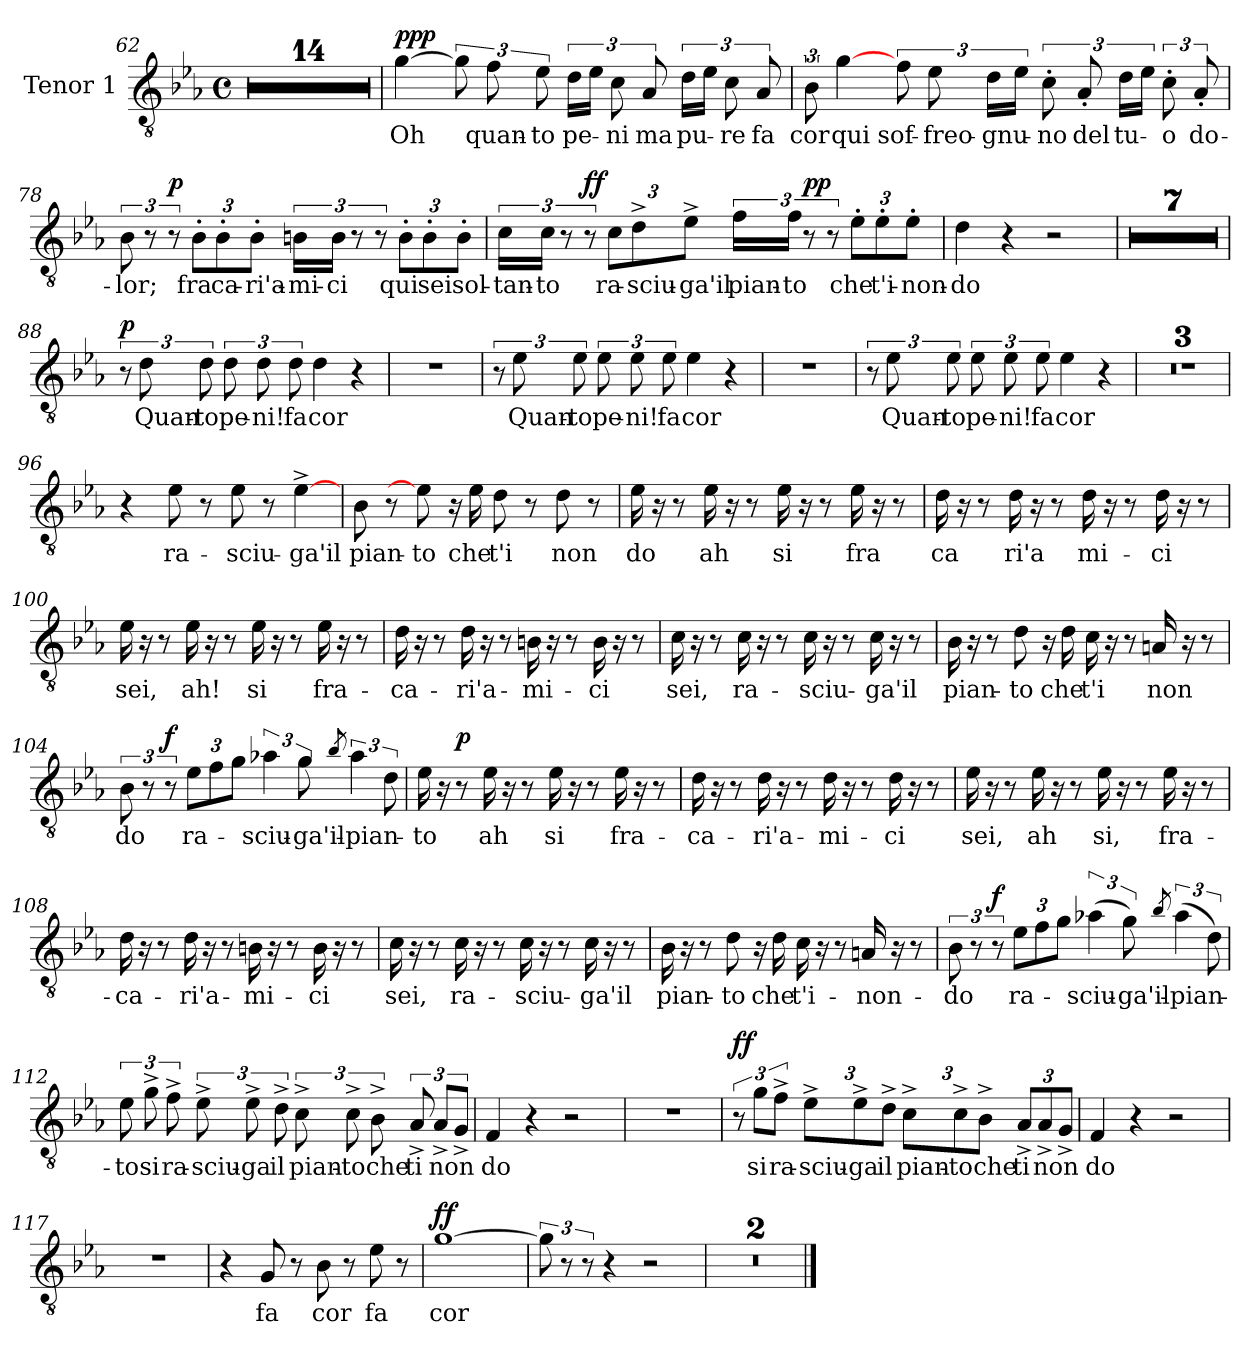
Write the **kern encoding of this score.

**kern	**text	**dynam
*part1	*part1	*part1
*staff1	*staff1	*staff1
*I"Tenor 1	*	*
*I'T.1	*	*
*clefGv2	*	*
*k[b-e-a-]	*	*
*E-:	*	*
*M4/4	*	*
*met(c)	*	*
=62	=62	=62
1r	.	.
=63	=63	=63
1r	.	.
=64	=64	=64
1r	.	.
=65	=65	=65
1r	.	.
!!LO:PB:g=z
=66	=66	=66
1r	.	.
=67	=67	=67
1r	.	.
=68	=68	=68
1r	.	.
=69	=69	=69
1r	.	.
!!LO:LB:g=z
=70	=70	=70
1r	.	.
=71	=71	=71
1r	.	.
!!LO:LB:g=z
=72	=72	=72
1r	.	.
=73	=73	=73
1r	.	.
!!LO:LB:g=z
=74	=74	=74
1r	.	.
=75	=75	=75
1r	.	.
!!LO:PB:g=z
=76	=76	=76
!	!	!LO:DY:b
[4g\	Oh	ppp
12g\]	.	.
12f\	quan-	.
12e-\	-to	.
24d\LL	pe-	.
24e-\JJ	.	.
12c\	-ni	.
12A-/	ma	.
24d\LL	pu-	.
24e-\JJ	.	.
12c\	-re	.
12A-/	fa	.
!!LO:PB:g=z
=77	=77	=77
12B-\	cor	.
[4g\	qui	.
12f\	sof-	.
12e-\	-freo-	.
24d\LL	-gnu-	.
24e-\JJ	.	.
12c'\	-no	.
12A-'/	del	.
24d\LL	tu-	.
24e-\JJ	.	.
12c'\	-o	.
12A-'/	do-	.
=78	=78	=78
12B-\	-lor;	.
12r	.	.
!	!	!LO:DY:b
12r	.	p
12B-'\L	fra	.
12B-'\	ca-	.
12B-'\J	-ri'a-	.
24Bn\LL	-mi-	.
24B\JJ	-ci	.
12r	.	.
12r	.	.
12B'\L	qui	.
12B'\	sei	.
12B'\J	sol-	.
!!LO:PB:g=z
=79	=79	=79
24c\LL	-tan-	.
24c\JJ	-to	.
12r	.	.
!	!	!LO:DY:b
12r	.	ff
12c\L	ra-	.
12d^\	-sciu-	.
12e-^\J	-ga'il	.
24f\LL	pian-	.
24f\JJ	-to	.
!	!	!LO:DY:b
12r	.	pp
12r	.	.
12e-'\L	che	.
12e-'\	t'i-	.
12e-'\J	-non-	.
=80	=80	=80
4d\	-do	.
4r	.	.
2r	.	.
=81	=81	=81
1r	.	.
!!LO:LB:g=z
=82	=82	=82
1r	.	.
=83	=83	=83
1r	.	.
=84	=84	=84
1r	.	.
=85	=85	=85
1r	.	.
!!LO:PB:g=z
=86	=86	=86
1r	.	.
=87	=87	=87
1r	.	.
=88	=88	=88
!	!	!LO:DY:b
12r	.	p
12d\	Quan-	.
12d\	-to	.
12d\	pe-	.
12d\	-ni!	.
12d\	fa	.
4d\	cor	.
4r	.	.
!!LO:PB:g=z
=89	=89	=89
1r	.	.
=90	=90	=90
12r	.	.
12e-\	Quan-	.
12e-\	-to	.
12e-\	pe-	.
12e-\	-ni!	.
12e-\	fa	.
4e-\	cor	.
4r	.	.
=91	=91	=91
1r	.	.
!!LO:PB:g=z
=92	=92	=92
12r	.	.
12e-\	Quan-	.
12e-\	-to	.
12e-\	pe-	.
12e-\	-ni!	.
12e-\	fa	.
4e-\	cor	.
4r	.	.
=93	=93	=93
1r	.	.
=94	=94	=94
1r	.	.
!!LO:PB:g=z
=95	=95	=95
1r	.	.
=96	=96	=96
4r	.	.
8e-\	ra-	.
8r	.	.
8e-\	-sciu-	.
8r	.	.
[4e-^\	-ga'il	.
=97	=97	=97
8B-\	pian-	.
8r	.	.
8e-\]	-to	.
16r	.	.
16e-\	che	.
8d\	t'i	.
8r	.	.
8d\	non	.
8r	.	.
!!LO:PB:g=z
=98	=98	=98
16e-\	do	.
16r	.	.
8r	.	.
16e-\	ah	.
16r	.	.
8r	.	.
16e-\	si	.
16r	.	.
8r	.	.
16e-\	fra	.
16r	.	.
8r	.	.
=99	=99	=99
16d\	ca	.
16r	.	.
8r	.	.
16d\	ri'a	.
16r	.	.
8r	.	.
16d\	mi-	.
16r	.	.
8r	.	.
16d\	-ci	.
16r	.	.
8r	.	.
!!LO:PB:g=z
=100	=100	=100
16e-\	sei,	.
16r	.	.
8r	.	.
16e-\	ah!	.
16r	.	.
8r	.	.
16e-\	si	.
16r	.	.
8r	.	.
16e-\	fra-	.
16r	.	.
8r	.	.
=101	=101	=101
16d\	-ca-	.
16r	.	.
8r	.	.
16d\	-ri'a-	.
16r	.	.
8r	.	.
16Bn\	-mi-	.
16r	.	.
8r	.	.
16B\	-ci	.
16r	.	.
8r	.	.
!!LO:PB:g=z
=102	=102	=102
16c\	sei,	.
16r	.	.
8r	.	.
16c\	ra-	.
16r	.	.
8r	.	.
16c\	-sciu-	.
16r	.	.
8r	.	.
16c\	-ga'il	.
16r	.	.
8r	.	.
!!LO:PB:g=z
=103	=103	=103
16B-\	pian-	.
16r	.	.
8r	.	.
8d\	-to	.
16r	.	.
16d\	che	.
16c\	t'i	.
16r	.	.
8r	.	.
16An/	non	.
16r	.	.
8r	.	.
!!LO:PB:g=z
=104	=104	=104
12B-\	do	.
12r	.	.
!	!	!LO:DY:b
12r	.	f
12e-\L	ra-	.
12f\	.	.
12g\J	.	.
6a-X\	-sciu-	.
12g\	-ga'il-	.
8qb-/	.	.
6a-\	-pian-	.
12d\	.	.
!!LO:PB:g=z
=105	=105	=105
16e-\	-to	.
16r	.	.
!	!	!LO:DY:b
8r	.	p
16e-\	ah	.
16r	.	.
8r	.	.
16e-\	si	.
16r	.	.
8r	.	.
16e-\	fra-	.
16r	.	.
8r	.	.
=106	=106	=106
16d\	-ca-	.
16r	.	.
8r	.	.
16d\	-ri'a-	.
16r	.	.
8r	.	.
16d\	-mi-	.
16r	.	.
8r	.	.
16d\	-ci	.
16r	.	.
8r	.	.
!!LO:PB:g=z
=107	=107	=107
16e-\	sei,	.
16r	.	.
8r	.	.
16e-\	ah	.
16r	.	.
8r	.	.
16e-\	si,	.
16r	.	.
8r	.	.
16e-\	fra-	.
16r	.	.
8r	.	.
=108	=108	=108
16d\	-ca-	.
16r	.	.
8r	.	.
16d\	-ri'a-	.
16r	.	.
8r	.	.
16Bn\	-mi-	.
16r	.	.
8r	.	.
16B\	-ci	.
16r	.	.
8r	.	.
!!LO:PB:g=z
=109	=109	=109
16c\	sei,	.
16r	.	.
8r	.	.
16c\	ra-	.
16r	.	.
8r	.	.
16c\	-sciu-	.
16r	.	.
8r	.	.
16c\	-ga'il	.
16r	.	.
8r	.	.
!!LO:PB:g=z
=110	=110	=110
16B-\	pian-	.
16r	.	.
8r	.	.
8d\	-to	.
16r	.	.
16d\	che	.
16c\	t'i-	.
16r	.	.
8r	.	.
16An/	-non-	.
16r	.	.
8r	.	.
!!LO:PB:g=z
=111	=111	=111
12B-\	-do	.
12r	.	.
!	!	!LO:DY:b
12r	.	f
12e-\L	ra-	.
12f\	.	.
12g\J	.	.
(6a-X\	-sciu-	.
12g\)	-ga'il-	.
8qb-/	.	.
(6a-\	-pian-	.
12d\)	.	.
!!LO:PB:g=z
=112	=112	=112
12e-\	-to	.
12g^\	si	.
12f^\	ra-	.
12e-^\	-sciu-	.
12e-^\	-ga	.
12d^\	il	.
12c^\	pian-	.
12c^\	-to	.
12B-^\	che	.
12A-^/	ti	.
12A-^/L	non	.
12G^/J	.	.
=113	=113	=113
4F/	do	.
4r	.	.
2r	.	.
=114	=114	=114
1r	.	.
!!LO:PB:g=z
=115	=115	=115
!	!	!LO:DY:b
12r	.	ff
12g\L	si	.
12f^\J	ra-	.
12e-^\L	-sciu-	.
12e-^\	-ga	.
12d^\J	il	.
12c^\L	pian-	.
12c^\	-to	.
12B-^\J	che	.
12A-^/L	ti	.
12A-^/	non	.
12G^/J	.	.
=116	=116	=116
4F/	do	.
4r	.	.
2r	.	.
=117	=117	=117
1r	.	.
!!LO:PB:g=z
=118	=118	=118
4r	.	.
8G/	fa	.
8r	.	.
8B-\	cor	.
8r	.	.
8e-\	fa	.
8r	.	.
=119	=119	=119
!	!	!LO:DY:b
[1g	cor	ff
!!LO:PB:g=z
=120	=120	=120
12g\]	.	.
12r	.	.
12r	.	.
4r	.	.
2r	.	.
=121	=121	=121
1r	.	.
=122	=122	=122
1r	.	.
==	==	==
*-	*-	*-
